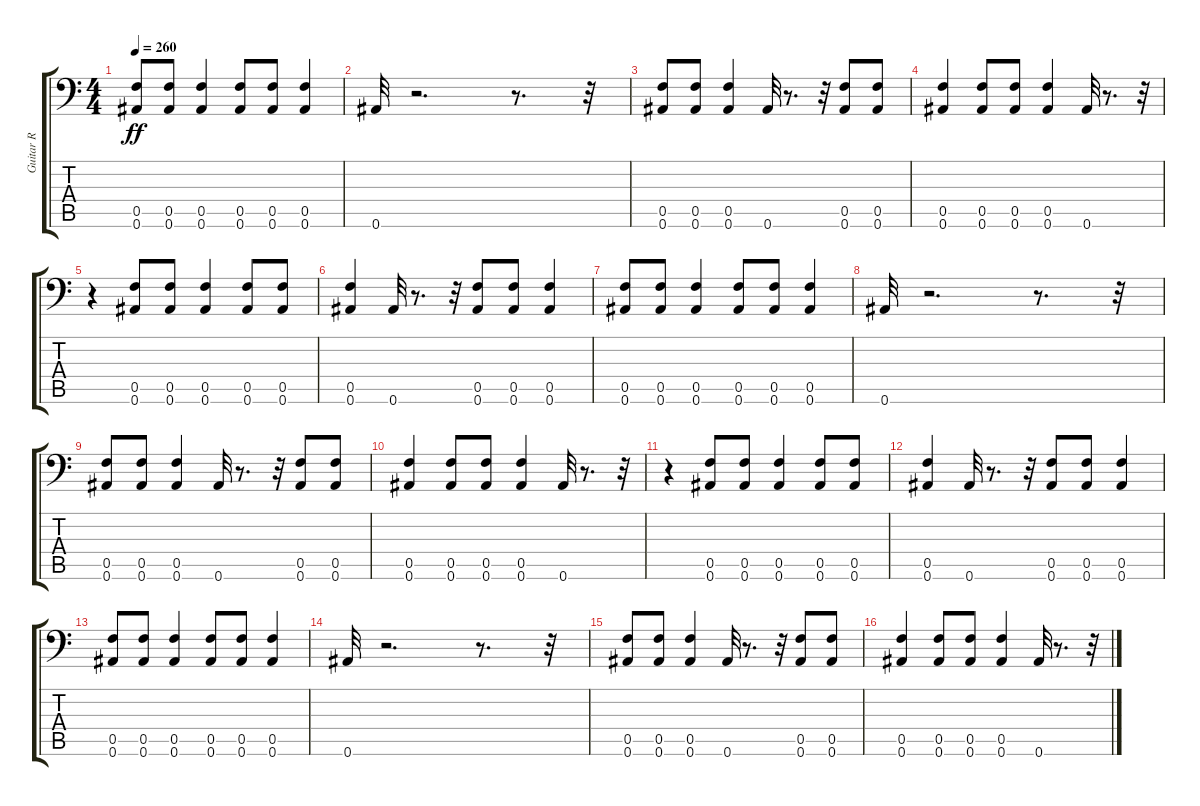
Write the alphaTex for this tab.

\track ("Guitar R" "Guitar R") {instrument distortionguitar}
\staff {score tabs}
\tuning (C4 G3 Eb3 Bb2 F2 Bb1) {hide}
\ts (4 4)
\tempo 260
\clef f4
\ks c
(0.5 0.6).8{dy ff} (0.5 0.6).8 (0.5 0.6).4 (0.5 0.6).8 (0.5 0.6).8 (0.5 0.6).4 |
0.6.32 r.2{d} r.8{d} r.32 |
(0.5 0.6).8 (0.5 0.6).8 (0.5 0.6).4 0.6.32 r.8{d} r.32 (0.5 0.6).8 (0.5 0.6).8 |
(0.5 0.6).4 (0.5 0.6).8 (0.5 0.6).8 (0.5 0.6).4 0.6.32 r.8{d} r.32 |
r.4 (0.5 0.6).8 (0.5 0.6).8 (0.5 0.6).4 (0.5 0.6).8 (0.5 0.6).8 |
(0.5 0.6).4 0.6.32 r.8{d} r.32 (0.5 0.6).8 (0.5 0.6).8 (0.5 0.6).4 |
(0.5 0.6).8 (0.5 0.6).8 (0.5 0.6).4 (0.5 0.6).8 (0.5 0.6).8 (0.5 0.6).4 |
0.6.32 r.2{d} r.8{d} r.32 |
(0.5 0.6).8 (0.5 0.6).8 (0.5 0.6).4 0.6.32 r.8{d} r.32 (0.5 0.6).8 (0.5 0.6).8 |
(0.5 0.6).4 (0.5 0.6).8 (0.5 0.6).8 (0.5 0.6).4 0.6.32 r.8{d} r.32 |
r.4 (0.5 0.6).8 (0.5 0.6).8 (0.5 0.6).4 (0.5 0.6).8 (0.5 0.6).8 |
(0.5 0.6).4 0.6.32 r.8{d} r.32 (0.5 0.6).8 (0.5 0.6).8 (0.5 0.6).4 |
(0.5 0.6).8 (0.5 0.6).8 (0.5 0.6).4 (0.5 0.6).8 (0.5 0.6).8 (0.5 0.6).4 |
0.6.32 r.2{d} r.8{d} r.32 |
(0.5 0.6).8 (0.5 0.6).8 (0.5 0.6).4 0.6.32 r.8{d} r.32 (0.5 0.6).8 (0.5 0.6).8 |
(0.5 0.6).4 (0.5 0.6).8 (0.5 0.6).8 (0.5 0.6).4 0.6.32 r.8{d} r.32
